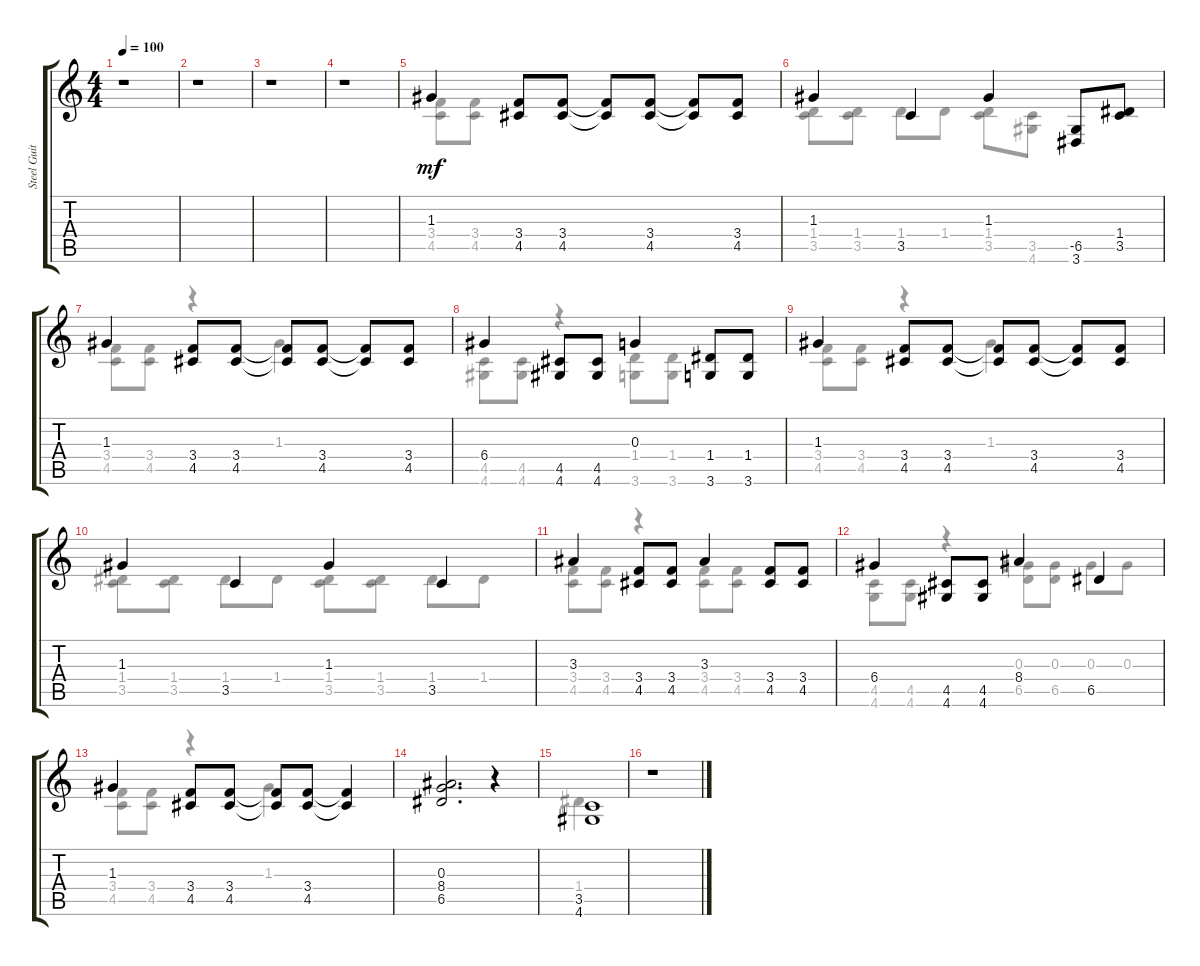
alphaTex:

\track ("Steel Guitar" "Steel Guit") {instrument acousticguitarsteel}
\staff {score tabs}
\tuning (E4 B3 G3 D3 A2 E2) {hide}
\voice
\ts (4 4)
\tempo 100
\clef g2
\ks aminor
r.1{dy mf} |
r.1 |
r.1 |
r.1 |
1.3.4 (3.4 4.5).8 (3.4 4.5).8 (3.4{t} 4.5{t}).8 (3.4 4.5).8 (3.4{t} 4.5{t}).8 (3.4 4.5).8 |
1.3.4 3.5.4 1.3.4 (-6.5 3.6).8 (1.4 3.5).8 |
1.3.4 (3.4 4.5).8 (3.4 4.5).8 (3.4{t} 4.5{t}).8 (3.4 4.5).8 (3.4{t} 4.5{t}).8 (3.4 4.5).8 |
6.4.4 (4.5 4.6).8 (4.5 4.6).8 0.3.4 (1.4 3.6).8 (1.4 3.6).8 |
1.3.4 (3.4 4.5).8 (3.4 4.5).8 (3.4{t} 4.5{t}).8 (3.4 4.5).8 (3.4{t} 4.5{t}).8 (3.4 4.5).8 |
1.3.4 3.5.4 1.3.4 3.5.4 |
3.3.4 (3.4 4.5).8 (3.4 4.5).8 3.3.4 (3.4 4.5).8 (3.4 4.5).8 |
6.4.4 (4.5 4.6).8 (4.5 4.6).8 8.4.4 6.5.4 |
1.3.4 (3.4 4.5).8 (3.4 4.5).8 (3.4{t} 4.5{t}).8 (3.4 4.5).8 (3.4{t} 4.5{t}).4 |
(0.3 8.4 6.5).2{d} r.4 |
(3.5 4.6).1 |
r.1
\voice
\clef g2
\ottava regular
\simile none
\ks aminor
|
|
|
|
(3.4 4.5).8 (3.4 4.5).8 |
(1.4 3.5).8 (1.4 3.5).8 1.4.8 1.4.8 (1.4 3.5).8 (3.5 4.6).8 |
(3.4 4.5).8 (3.4 4.5).8 r.4 1.3.4 |
(4.5 4.6).8 (4.5 4.6).8 r.4 (1.4 3.6).8 (1.4 3.6).8 |
(3.4 4.5).8 (3.4 4.5).8 r.4 1.3.4 |
(1.4 3.5).8 (1.4 3.5).8 1.4.8 1.4.8 (1.4 3.5).8 (1.4 3.5).8 1.4.8 1.4.8 |
(3.4 4.5).8 (3.4 4.5).8 r.4 (3.4 4.5).8 (3.4 4.5).8 |
(4.5 4.6).8 (4.5 4.6).8 r.4 (0.3 6.5).8 (0.3 6.5).8 0.3.8 0.3.8 |
(3.4 4.5).8 (3.4 4.5).8 r.4 1.3.4 |
|
1.4.4 |
